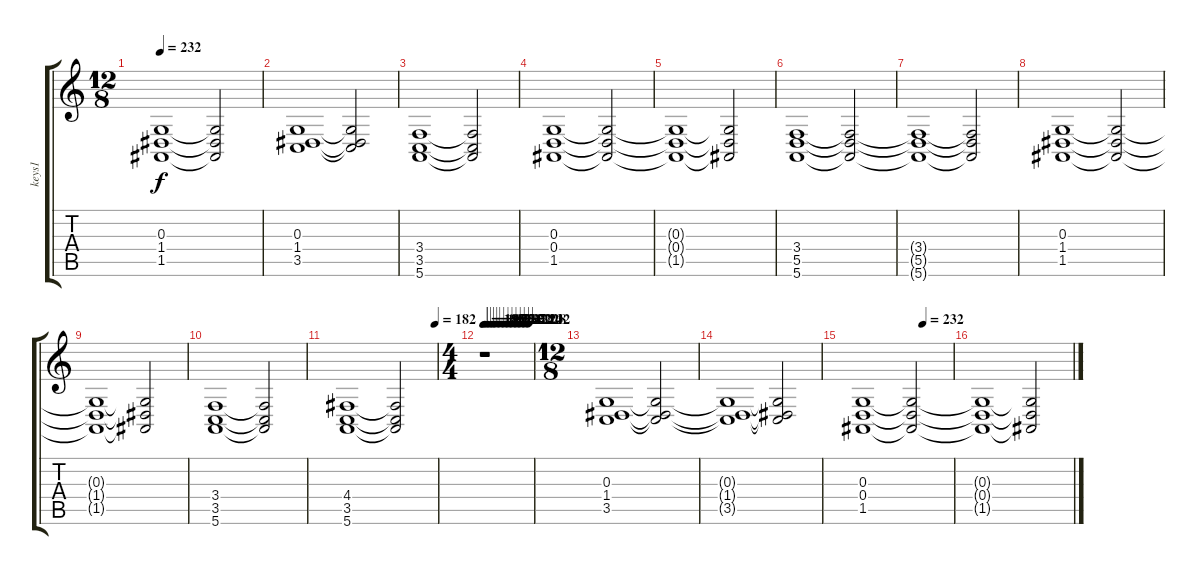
\track ("keys1" "keys1") {instrument choiraahs}
\staff {score tabs}
\tuning (E4 B3 G3 D3 A2 E2) {hide}
\ts (12 8)
\tempo 232
\clef g2
\ks c
(0.3{t} 1.4{t} 1.5{t}).1{dy f} (0.3{t} 1.4{t} 1.5{t}).2 |
(0.3 1.4 3.5).1 (0.3{t} 1.4{t} 3.5{t}).2 |
(3.4 3.5 5.6).1 (3.4{t} 3.5{t} 5.6{t}).2 |
(0.3 0.4 1.5).1 (0.3{t} 0.4{t} 1.5{t}).2 |
(0.3{t} 0.4{t} 1.5{t}).1 (0.3{t} 0.4{t} 1.5{t}).2 |
(3.4 5.5 5.6).1 (3.4{t} 5.5{t} 5.6{t}).2 |
(3.4{t} 5.5{t} 5.6{t}).1 (3.4{t} 5.5{t} 5.6{t}).2 |
(0.3 1.4 1.5).1 (0.3{t} 1.4{t} 1.5{t}).2 |
(0.3{t} 1.4{t} 1.5{t}).1 (0.3{t} 1.4{t} 1.5{t}).2 |
(3.4 3.5 5.6).1 (3.4{t} 3.5{t} 5.6{t}).2 |
\tempo (182 0.9861111111111112)
(4.4 3.5 5.6).1 (4.4{t} 3.5{t} 5.6{t}).2 |
\ts (4 4)
\tempo 183
\tempo (185 0.010416666666666666)
\tempo (187 0.07291666666666667)
\tempo (191 0.13541666666666666)
\tempo (195 0.19791666666666666)
\tempo (198 0.2604166666666667)
\tempo (201 0.34375)
\tempo (207 0.4270833333333333)
\tempo (211 0.5104166666666666)
\tempo (214 0.59375)
\tempo (220 0.6770833333333334)
\tempo (224 0.7604166666666666)
\tempo (228 0.84375)
\tempo (232 0.9270833333333334)
r.1 |
\ts (12 8)
(0.3 1.4 3.5).1 (0.3{t} 1.4{t} 3.5{t}).2 |
(0.3{t} 1.4{t} 3.5{t}).1 (0.3{t} 1.4{t} 3.5{t}).2 |
\tempo (232 0.6736111111111112)
(0.3 0.4 1.5).1 (0.3{t} 0.4{t} 1.5{t}).2 |
(0.3{t} 0.4{t} 1.5{t}).1 (0.3{t} 0.4{t} 1.5{t}).2
